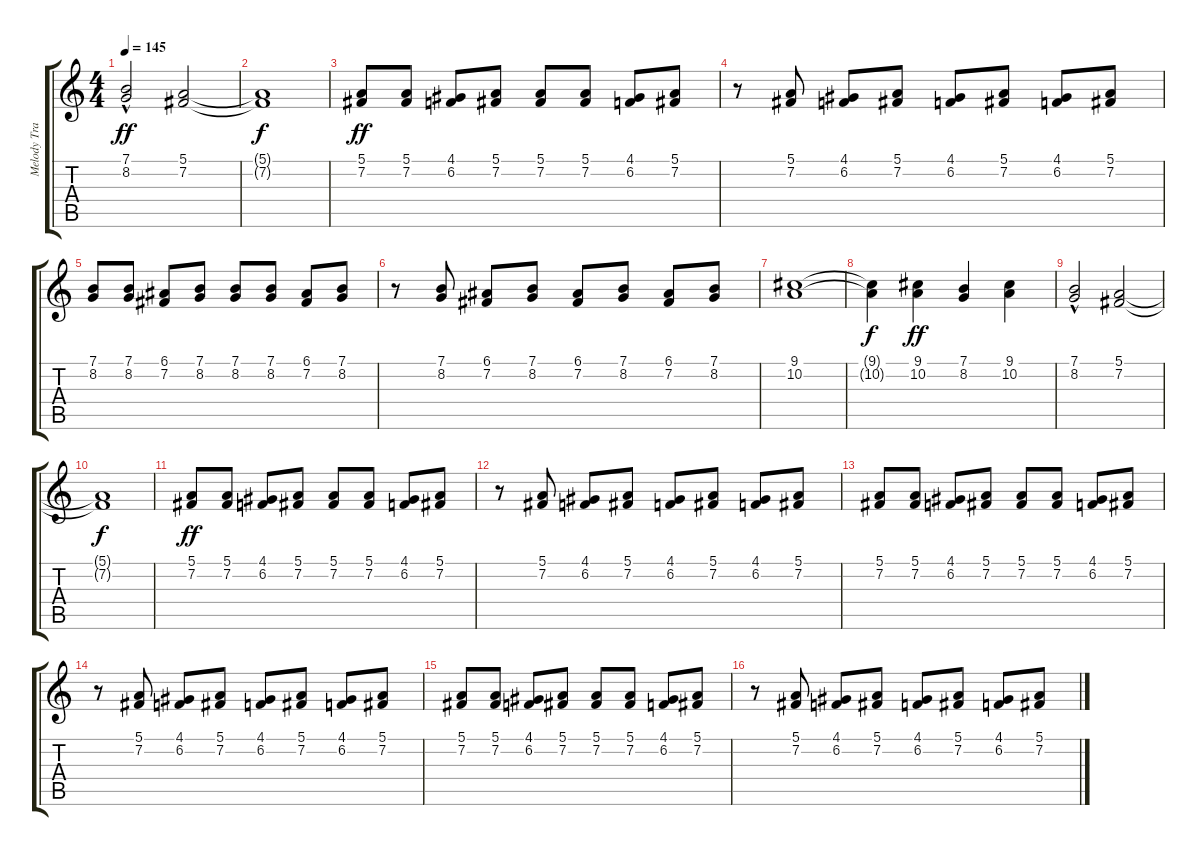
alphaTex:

\track ("Melody Track" "Melody Tra") {instrument lead2sawtooth}
\staff {score tabs}
\tuning (E4 B3 G3 D3 A2 E2) {hide}
\ts (4 4)
\tempo 145
\clef g2
\ks c
(7.1{hac} 8.2{hac}).2{dy ff} (5.1 7.2).2 |
(5.1{t} 7.2{t}).1{dy f} |
(5.1 7.2).8{dy ff} (5.1 7.2).8 (4.1 6.2).8 (5.1 7.2).8 (5.1 7.2).8 (5.1 7.2).8 (4.1 6.2).8 (5.1 7.2).8 |
r.8 (5.1 7.2).8 (4.1 6.2).8 (5.1 7.2).8 (4.1 6.2).8 (5.1 7.2).8 (4.1 6.2).8 (5.1 7.2).8 |
(7.1 8.2).8 (7.1 8.2).8 (6.1 7.2).8 (7.1 8.2).8 (7.1 8.2).8 (7.1 8.2).8 (6.1 7.2).8 (7.1 8.2).8 |
r.8 (7.1 8.2).8 (6.1 7.2).8 (7.1 8.2).8 (6.1 7.2).8 (7.1 8.2).8 (6.1 7.2).8 (7.1 8.2).8 |
(9.1 10.2).1 |
(9.1{t} 10.2{t}).4{dy f} (9.1 10.2).4{dy ff} (7.1 8.2).4 (9.1 10.2).4 |
(7.1{hac} 8.2{hac}).2 (5.1 7.2).2 |
(5.1{t} 7.2{t}).1{dy f} |
(5.1 7.2).8{dy ff} (5.1 7.2).8 (4.1 6.2).8 (5.1 7.2).8 (5.1 7.2).8 (5.1 7.2).8 (4.1 6.2).8 (5.1 7.2).8 |
r.8 (5.1 7.2).8 (4.1 6.2).8 (5.1 7.2).8 (4.1 6.2).8 (5.1 7.2).8 (4.1 6.2).8 (5.1 7.2).8 |
(5.1 7.2).8 (5.1 7.2).8 (4.1 6.2).8 (5.1 7.2).8 (5.1 7.2).8 (5.1 7.2).8 (4.1 6.2).8 (5.1 7.2).8 |
r.8 (5.1 7.2).8 (4.1 6.2).8 (5.1 7.2).8 (4.1 6.2).8 (5.1 7.2).8 (4.1 6.2).8 (5.1 7.2).8 |
(5.1 7.2).8 (5.1 7.2).8 (4.1 6.2).8 (5.1 7.2).8 (5.1 7.2).8 (5.1 7.2).8 (4.1 6.2).8 (5.1 7.2).8 |
r.8 (5.1 7.2).8 (4.1 6.2).8 (5.1 7.2).8 (4.1 6.2).8 (5.1 7.2).8 (4.1 6.2).8 (5.1 7.2).8
